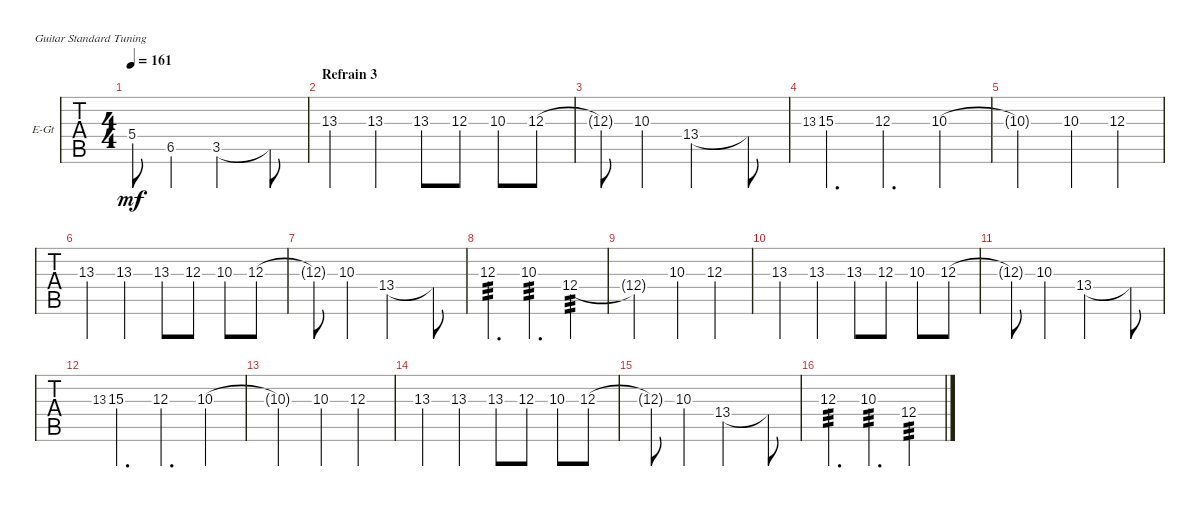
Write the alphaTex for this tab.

\defaultSystemsLayout 4
\bracketExtendMode groupsimilarinstruments
\firstSystemTrackNameOrientation horizontal
\otherSystemsTrackNameOrientation horizontal
\chordDiagramsInScore
\track ("Guitare 3" "E-Gt") {instrument overdrivenguitar}
\staff {tabs}
\tuning (E4 B3 G3 D3 A2 E2)
\ts (4 4)
\tempo 161
\clef f4
\scale
0.354167
\ks c
5.4{t}.8{dy mf} 6.5.4 3.5.2 3.5{t}.8 |
\section ("" "Refrain 3")
\clef g2
\scale
0.373737 13.3.4 13.3.4 13.3.8 12.3.8 10.3.8 12.3.8 |
12.3{t}.8 10.3.4 13.4.2 13.4{t}.8 |
13.3.8{gr} 15.3.4{d} 12.3.4{d} 10.3.4 |
10.3{t}.2 10.3.4 12.3.4 |
13.3.4 13.3.4 13.3.8 12.3.8 10.3.8 12.3.8 |
12.3{t}.8 10.3.4 13.4.2 13.4{t}.8 |
12.3.4{d tp 3} 10.3.4{d tp 3} 12.4.4{tp 3} |
12.4{t}.2 10.3.4 12.3.4 |
13.3.4 13.3.4 13.3.8 12.3.8 10.3.8 12.3.8 |
12.3{t}.8 10.3.4 13.4.2 13.4{t}.8 |
13.3.8{gr} 15.3.4{d} 12.3.4{d} 10.3.4 |
10.3{t}.2 10.3.4 12.3.4 |
13.3.4 13.3.4 13.3.8 12.3.8 10.3.8 12.3.8 |
\scale
0.313131 12.3{t}.8 10.3.4 13.4.2 13.4{t}.8 |
\scale
0.313131 12.3.4{d tp 3} 10.3.4{d tp 3} 12.4.4{tp 3}
